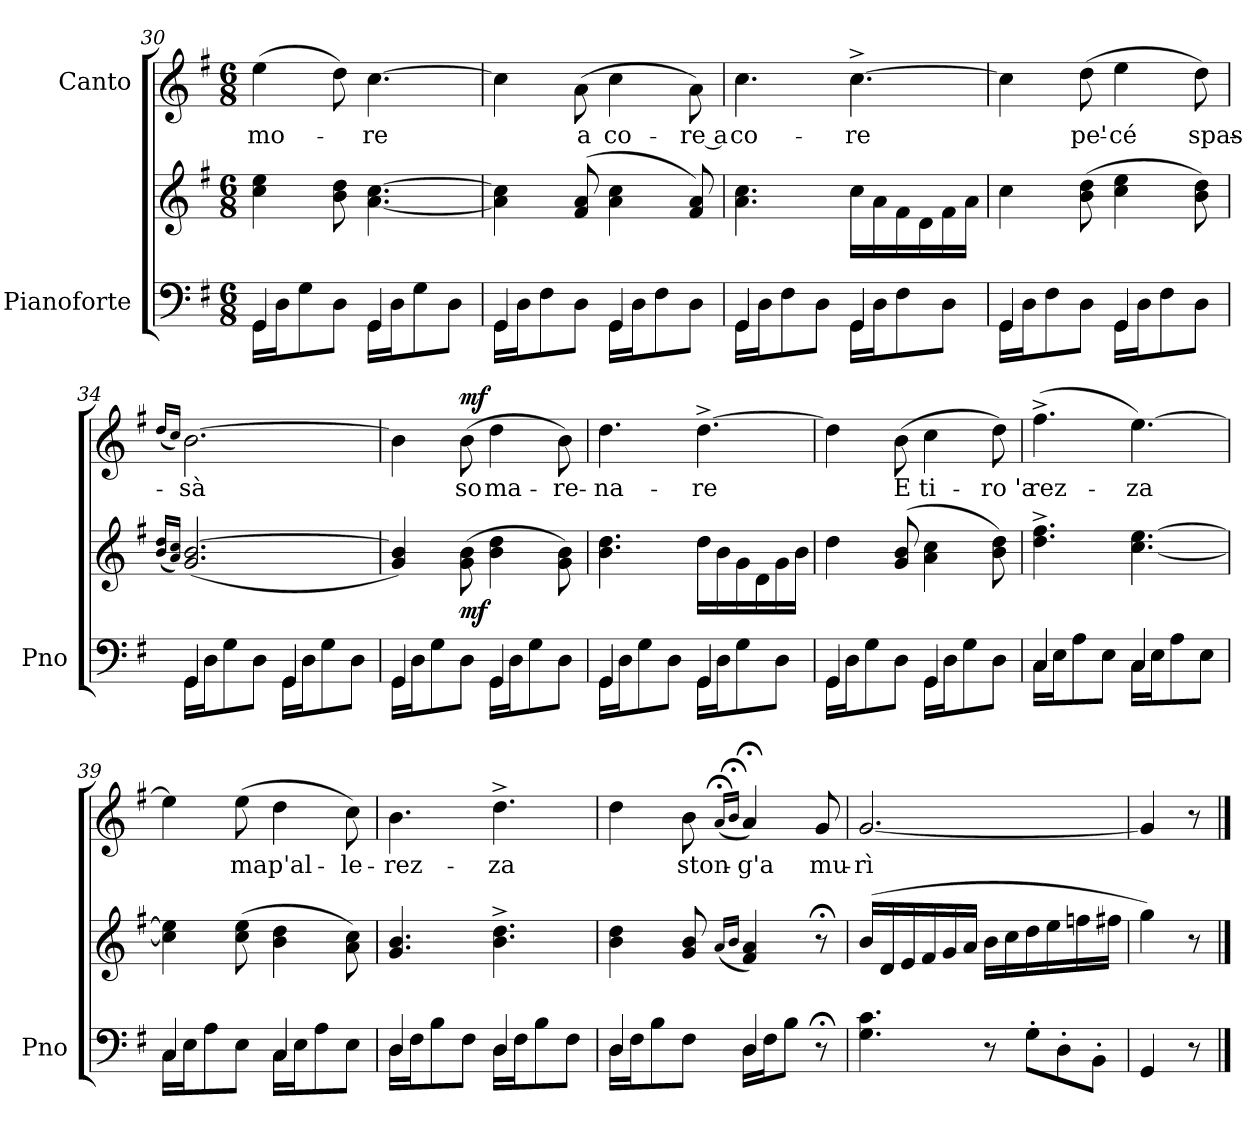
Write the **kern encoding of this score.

**kern	**kern	**dynam	**kern	**text	**dynam
*part2	*part2	*part2	*part1	*part1	*part1
*staff3	*staff2	*staff2/3	*staff1	*staff1	*staff1
*I"Pianoforte	*	*	*I"Canto	*	*
*I'Pno	*	*	*	*	*
*clefF4	*clefG2	*	*clefG2	*	*
*k[f#]	*k[f#]	*	*k[f#]	*	*
*M6/8	*M6/8	*	*M6/8	*	*
=30	=30	=30	=30	=30	=30
*^	*	*	*	*	*
!	!	!	!	!	!LO:LY:b	!
16GG\LL	4GG/	4cc\ 4ee\	.	(>4ee\	mo-	.
16D\J	.	.	.	.	.	.
8G\	.	.	.	.	.	.
8D\J	8ryy	8b\ 8dd\	.	8dd\)	.	.
!	!	!	!	!	!LO:LY:b	!
16GG\LL	4GG/	[4.a\ [4.cc\	.	[4.cc\	re	.
16D\J	.	.	.	.	.	.
8G\	.	.	.	.	.	.
8D\J	8ryy	.	.	.	.	.
=31	=31	=31	=31	=31	=31	=31
16GG\LL	4GG/	4a\] 4cc\]	.	4cc\]	.	.
16D\J	.	.	.	.	.	.
8F#\	.	.	.	.	.	.
!	!	!	!	!	!LO:LY:b	!
8D\J	8ryy	(>8f#/ 8a/	.	(>8a\	a	.
!	!	!	!	!	!LO:LY:b	!
16GG\LL	4GG/	4a\ 4cc\	.	4cc\	co-	.
16D\J	.	.	.	.	.	.
8F#\	.	.	.	.	.	.
!	!	!	!	!	!LO:LY:b	!
8D\J	8ryy	8f#/ 8a/)	.	8a\)	re a	.
=32	=32	=32	=32	=32	=32	=32
!	!	!	!	!	!LO:LY:b	!
16GG\LL	4GG/	4.a\ 4.cc\	.	4.cc\	co-	.
16D\J	.	.	.	.	.	.
8F#\	.	.	.	.	.	.
8D\J	8ryy	.	.	.	.	.
!	!	!	!	!	!LO:LY:b	!
16GG\LL	4GG/	16cc\LL	.	[4.cc^\	re	.
16D\J	.	16a\	.	.	.	.
8F#\	.	16f#\	.	.	.	.
.	.	16d\	.	.	.	.
8D\J	8ryy	16f#\	.	.	.	.
.	.	16a\JJ	.	.	.	.
!!LO:LB:g=z
=33	=33	=33	=33	=33	=33	=33
16GG\LL	4GG/	4cc\	.	4cc\]	.	.
16D\J	.	.	.	.	.	.
8F#\	.	.	.	.	.	.
!	!	!	!	!	!LO:LY:b	!
8D\J	8ryy	(>8b\ 8dd\	.	(>8dd\	pe'-	.
!	!	!	!	!	!LO:LY:b	!
16GG\LL	4GG/	4cc\ 4ee\	.	4ee\	cé	.
16D\J	.	.	.	.	.	.
8F#\	.	.	.	.	.	.
!	!	!	!	!	!LO:LY:b	!
8D\J	8ryy	8b\ 8dd\)	.	8dd\)	spas-	.
=34	=34	=34	=34	=34	=34	=34
.	.	(<16qb/ 16qdd/LL	.	(<16qdd/LL	.	.
.	.	16qa/ 16qcc/JJ)	.	16qcc/JJ)	.	.
!	!	!	!	!	!LO:LY:b	!
16GG\LL	4GG/	(>2.g/ [2.b/	.	[2.b\	sà	.
16D\J	.	.	.	.	.	.
8G\	.	.	.	.	.	.
8D\J	8ryy	.	.	.	.	.
16GG\LL	4GG/	.	.	.	.	.
16D\J	.	.	.	.	.	.
8G\	.	.	.	.	.	.
8D\J	8ryy	.	.	.	.	.
=35	=35	=35	=35	=35	=35	=35
16GG\LL	4GG/	4g/ 4b/])	.	4b\]	.	.
16D\J	.	.	.	.	.	.
8G\	.	.	.	.	.	.
!	!	!	!LO:DY:b	!	!LO:LY:b	!LO:DY:a
8D\J	8ryy	(>8g\ 8b\	mf	(>8b\	so	mf
!	!	!	!	!	!LO:LY:b	!
16GG\LL	4GG/	4b\ 4dd\	.	4dd\	ma-	.
16D\J	.	.	.	.	.	.
8G\	.	.	.	.	.	.
!	!	!	!	!	!LO:LY:b	!
8D\J	8ryy	8g\ 8b\)	.	8b\)	re-	.
=36	=36	=36	=36	=36	=36	=36
!	!	!	!	!	!LO:LY:b	!
16GG\LL	4GG/	4.b\ 4.dd\	.	4.dd\	na-	.
16D\J	.	.	.	.	.	.
8G\	.	.	.	.	.	.
8D\J	8ryy	.	.	.	.	.
!	!	!	!	!	!LO:LY:b	!
16GG\LL	4GG/	16dd\LL	.	[4.dd^\	re	.
16D\J	.	16b\	.	.	.	.
8G\	.	16g\	.	.	.	.
.	.	16d\	.	.	.	.
8D\J	8ryy	16g\	.	.	.	.
.	.	16b\JJ	.	.	.	.
!!LO:PB:g=z
=37	=37	=37	=37	=37	=37	=37
16GG\LL	4GG/	4dd\	.	4dd\]	.	.
16D\J	.	.	.	.	.	.
8G\	.	.	.	.	.	.
!	!	!	!	!	!LO:LY:b	!
8D\J	8ryy	(>8g/ 8b/	.	(>8b\	E	.
!	!	!	!	!	!LO:LY:b	!
16GG\LL	4GG/	4a\ 4cc\	.	4cc\	ti-	.
16D\J	.	.	.	.	.	.
8G\	.	.	.	.	.	.
!	!	!	!	!	!LO:LY:b	!
8D\J	8ryy	8b\ 8dd\)	.	8dd\)	ro 'a	.
=38	=38	=38	=38	=38	=38	=38
!	!	!	!	!	!LO:LY:b	!
16C\LL	4C/	4.dd\^ 4.ff#\^	.	(>4.ff#^\	rez-	.
16E\J	.	.	.	.	.	.
8A\	.	.	.	.	.	.
8E\J	8ryy	.	.	.	.	.
!	!	!	!	!	!LO:LY:b	!
16C\LL	4C/	[4.cc\ [4.ee\	.	[4.ee\)	za	.
16E\J	.	.	.	.	.	.
8A\	.	.	.	.	.	.
8E\J	8ryy	.	.	.	.	.
=39	=39	=39	=39	=39	=39	=39
16C\LL	4C/	4cc\] 4ee\]	.	4ee\]	.	.
16E\J	.	.	.	.	.	.
8A\	.	.	.	.	.	.
!	!	!	!	!	!LO:LY:b	!
8E\J	8ryy	(>8cc\ 8ee\	.	(>8ee\	ma	.
!	!	!	!	!	!LO:LY:b	!
16C\LL	4C/	4b\ 4dd\	.	4dd\	p'al-	.
16E\J	.	.	.	.	.	.
8A\	.	.	.	.	.	.
!	!	!	!	!	!LO:LY:b	!
8E\J	8ryy	8a\ 8cc\)	.	8cc\)	le-	.
!!LO:LB:g=z
=40	=40	=40	=40	=40	=40	=40
!	!	!	!	!	!LO:LY:b	!
16D\LL	4D/	4.g/ 4.b/	.	4.b\	rez-	.
16F#\J	.	.	.	.	.	.
8B\	.	.	.	.	.	.
8F#\J	8ryy	.	.	.	.	.
!	!	!	!	!	!LO:LY:b	!
16D\LL	4D/	4.b\^ 4.dd\^	.	4.dd^\	za	.
16F#\J	.	.	.	.	.	.
8B\	.	.	.	.	.	.
8F#\J	8ryy	.	.	.	.	.
=41	=41	=41	=41	=41	=41	=41
16D\LL	4D/	4b\ 4dd\	.	4dd\	.	.
16F#\J	.	.	.	.	.	.
8B\	.	.	.	.	.	.
!	!	!	!	!	!LO:LY:b	!
8F#\J	8ryy	8g/ 8b/	.	8b\	ston-	.
.	.	(<16qa/LL	.	(<16qa;</LL	.	.
.	.	16qb/JJ	.	16qb;</JJ	.	.
!	!	!	!	!	!LO:LY:b	!
16D\LL	4D/	4f#/ 4a/)	.	4a;</)	g'a	.
16F#\J	.	.	.	.	.	.
8B\J	.	.	.	.	.	.
!	!	!	!	!	!LO:LY:b	!
8r;<	8ryy	8r;<	.	8g/	mu-	.
=42	=42	=42	=42	=42	=42	=42
!	!	!	!	!	!LO:LY:b	!
*v	*v	*	*	*	*	*
4.G\ 4.c\	(>16b/LL	.	[2.g/	rì	.
.	16d/	.	.	.	.
.	16e/	.	.	.	.
.	16f#/	.	.	.	.
.	16g/	.	.	.	.
.	16a/JJ	.	.	.	.
8r	16b\LL	.	.	.	.
.	16cc\	.	.	.	.
*Xtuplet	*	*	*	*	*
12G'\L	16dd\	.	.	.	.
.	16ee\	.	.	.	.
12D'\	.	.	.	.	.
.	16ffn\	.	.	.	.
12BB'\J	.	.	.	.	.
.	16ff#X\JJ	.	.	.	.
=43	=43	=43	=43	=43	=43
4GG/	4gg\)	.	4g/]	.	.
8r	8r	.	8r	.	.
==	==	==	==	==	==
*-	*-	*-	*-	*-	*-
